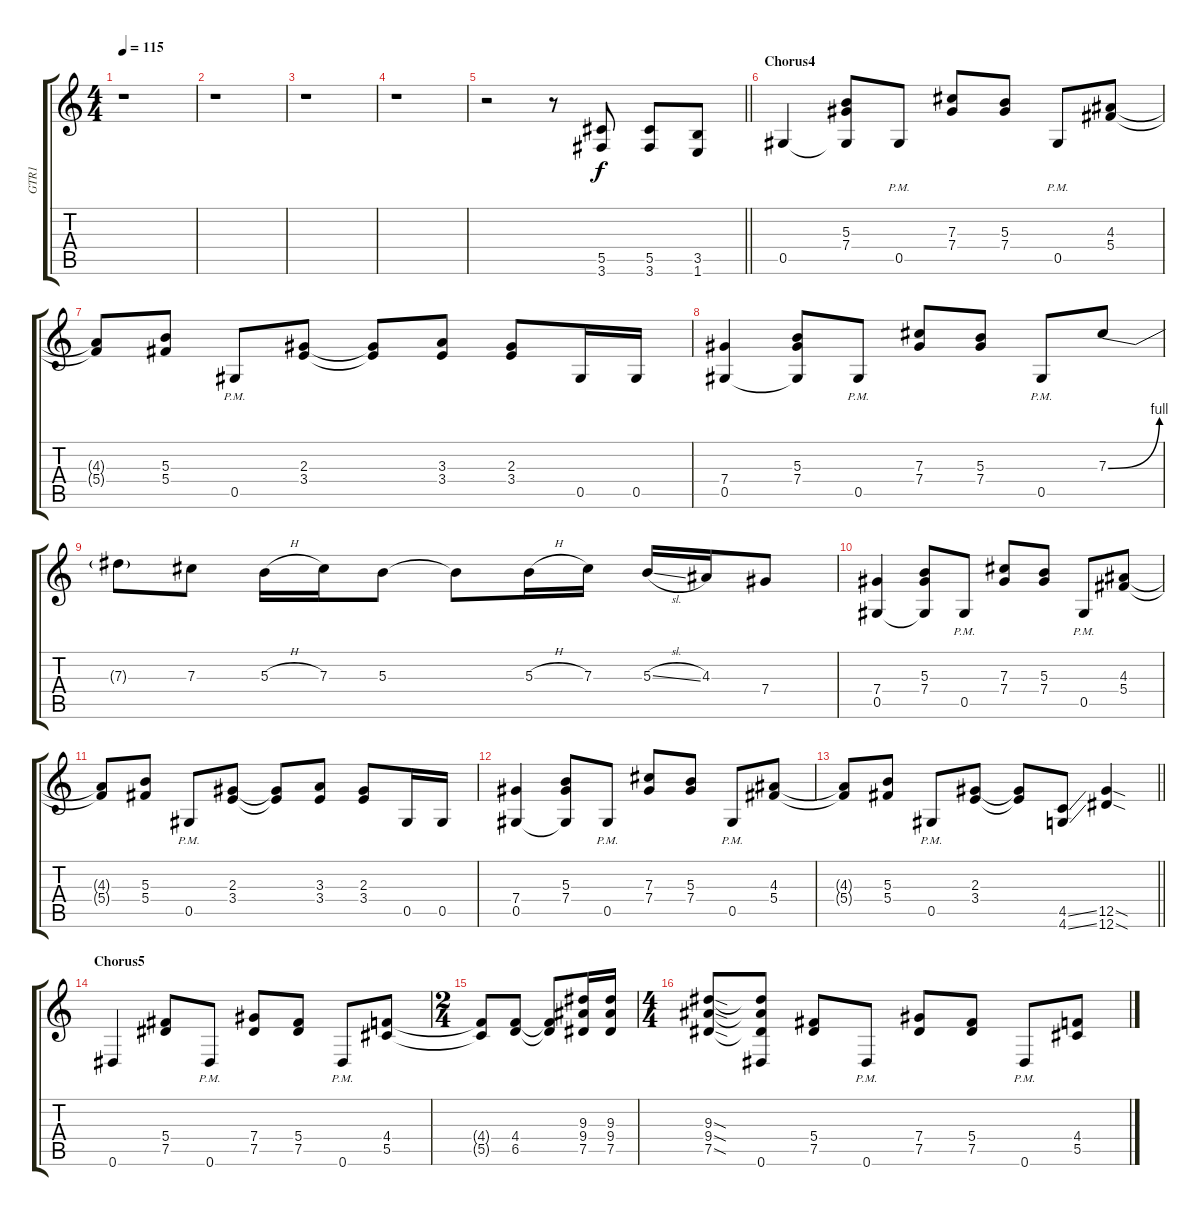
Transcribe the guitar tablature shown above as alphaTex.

\track ("GTR1" "GTR1") {instrument distortionguitar}
\staff {score tabs}
\tuning (Eb4 Bb3 Gb3 Db3 Ab2 Eb2) {hide}
\ts (4 4)
\tempo 115
\clef g2
\ks c
r.1{dy f} |
r.1 |
r.1 |
r.1 |
\barLineRight lightlight
r.2 r.8 (5.5 3.6).8{volume 13} (5.5 3.6).8 (3.5 1.6).8 |
\section ("" "Chorus4")
0.5.4 (5.3 7.4 0.5{t}).8 0.5{pm}.8 (7.3 7.4).8 (5.3 7.4).8 0.5{pm}.8 (4.3 5.4).8 |
(4.3{t} 5.4{t}).8 (5.3 5.4).8 0.5{pm}.8 (2.3 3.4).8 (2.3{t} 3.4{t}).8 (3.3 3.4).8 (2.3 3.4).8 0.5.16 0.5.16 |
(7.4 0.5).4 (5.3 7.4 0.5{t}).8 0.5{pm}.8 (7.3 7.4).8 (5.3 7.4).8 0.5{pm}.8 7.3{be (bend 0 0 60 4)}.8 |
7.3{t}.8 7.3.8 5.3{h}.16 7.3.16 5.3.8 5.3{t}.8 5.3{h}.16 7.3.16 5.3{sl}.16 4.3.16 7.4.8 |
(7.4 0.5).4 (5.3 7.4 0.5{t}).8 0.5{pm}.8 (7.3 7.4).8 (5.3 7.4).8 0.5{pm}.8 (4.3 5.4).8 |
(4.3{t} 5.4{t}).8 (5.3 5.4).8 0.5{pm}.8 (2.3 3.4).8 (2.3{t} 3.4{t}).8 (3.3 3.4).8 (2.3 3.4).8 0.5.16 0.5.16 |
(7.4 0.5).4 (5.3 7.4 0.5{t}).8 0.5{pm}.8 (7.3 7.4).8 (5.3 7.4).8 0.5{pm}.8 (4.3 5.4).8 |
\barLineRight lightlight
(4.3{t} 5.4{t}).8 (5.3 5.4).8 0.5{pm}.8 (2.3 3.4).8 (2.3{t} 3.4{t}).8 (4.5{ss} 4.6{ss}).8 (12.5{sod} 12.6{sod}).4 |
\section ("" "Chorus5")
0.6.4 (5.4 7.5).8 0.6{pm}.8 (7.4 7.5).8 (5.4 7.5).8 0.6{pm}.8 (4.4 5.5).8 |
\ts (2 4)
(4.4{t} 5.5{t}).8 (4.4 6.5).8 (4.4{t} 6.5{t}).8 (9.3 9.4 7.5).16 (9.3 9.4 7.5).16 |
\ts (4 4)
(9.3{sod} 9.4{sod} 7.5{sod}).8 (9.3{t} 9.4{t} 7.5{t} 0.6).8 (5.4 7.5).8 0.6{pm}.8 (7.4 7.5).8 (5.4 7.5).8 0.6{pm}.8 (4.4 5.5).8
